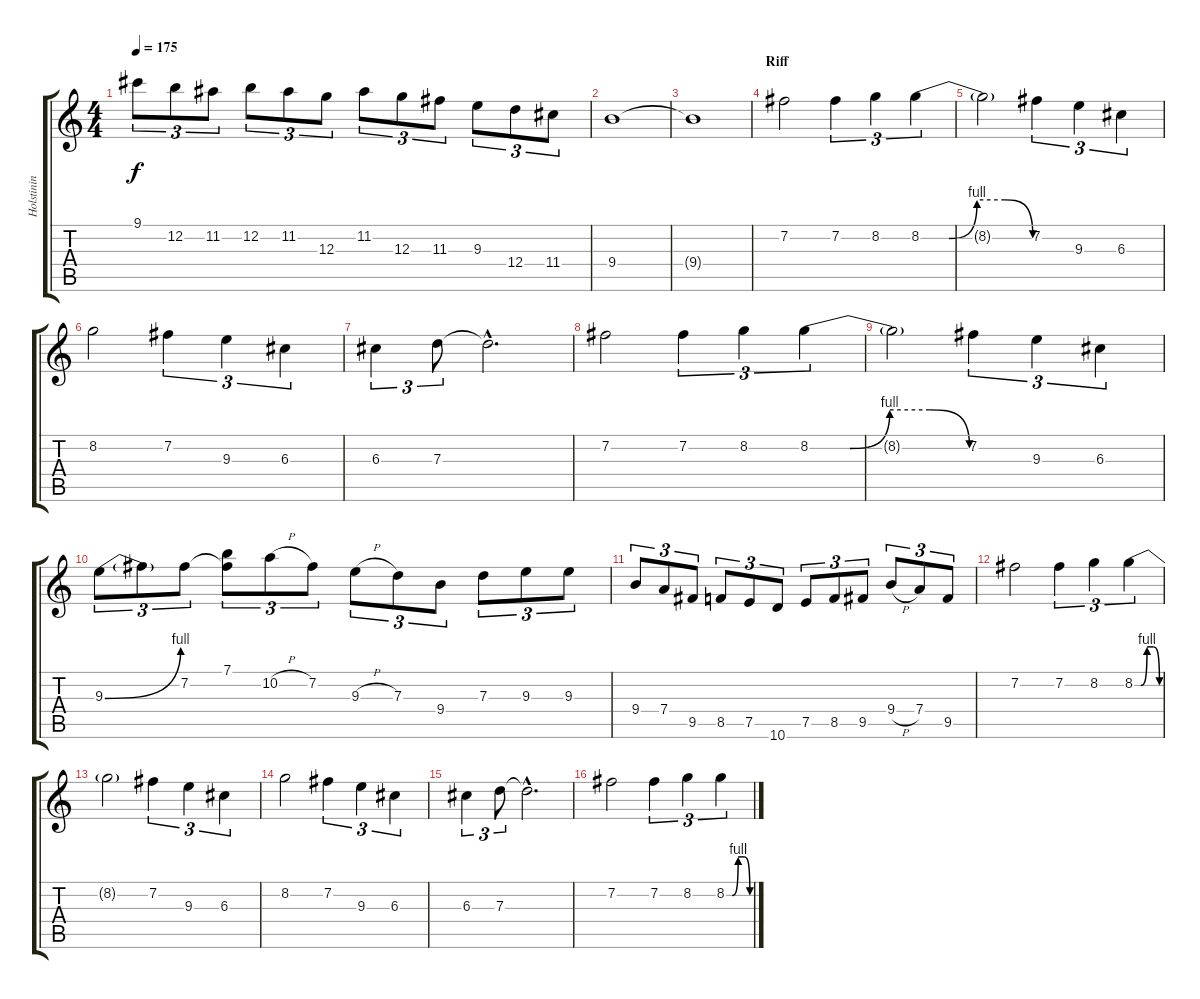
\track ("Holstinin" "Holstinin") {instrument distortionguitar}
\staff {score tabs}
\tuning (E4 B3 G3 D3 A2 E2) {hide}
\ts (4 4)
\tempo 175
\clef g2
\ks c
9.1.8{tu (3 2) dy f} 12.2.8{tu (3 2)} 11.2.8{tu (3 2)} 12.2.8{tu (3 2)} 11.2.8{tu (3 2)} 12.3.8{tu (3 2)} 11.2.8{tu (3 2)} 12.3.8{tu (3 2)} 11.3.8{tu (3 2)} 9.3.8{tu (3 2)} 12.4.8{tu (3 2)} 11.4.8{tu (3 2)} |
9.4.1 |
9.4{t}.1 |
\section ("" "Riff")
7.2.2{instrument overdrivenguitar} 7.2.4{tu (3 2)} 8.2.4{tu (3 2)} 8.2{be (custom 0 0 15 0 30 4 45 4 60 0)}.4{tu (3 2)} |
8.2{t}.2 7.2.4{tu (3 2)} 9.3.4{tu (3 2)} 6.3.4{tu (3 2)} |
8.2.2 7.2.4{tu (3 2)} 9.3.4{tu (3 2)} 6.3.4{tu (3 2)} |
6.3.4{tu (3 2)} 7.3.8{tu (3 2)} 7.3{hac t}.2{d} |
7.2.2 7.2.4{tu (3 2)} 8.2.4{tu (3 2)} 8.2{be (custom 0 0 15 0 30 4 45 4 60 0)}.4{tu (3 2)} |
8.2{t}.2 7.2.4{tu (3 2)} 9.3.4{tu (3 2)} 6.3.4{tu (3 2)} |
9.3{be (bend 0 0 60 4)}.8{tu (3 2)} 9.3{t}.8{tu (3 2)} 7.2.8{tu (3 2)} (7.1 7.2{t}).8{tu (3 2)} 10.2{h}.8{tu (3 2)} 7.2.8{tu (3 2)} 9.3{h}.8{tu (3 2)} 7.3.8{tu (3 2)} 9.4.8{tu (3 2)} 7.3.8{tu (3 2)} 9.3.8{tu (3 2)} 9.3.8{tu (3 2)} |
9.4.8{tu (3 2)} 7.4.8{tu (3 2)} 9.5.8{tu (3 2)} 8.5.8{tu (3 2)} 7.5.8{tu (3 2)} 10.6.8{tu (3 2)} 7.5.8{tu (3 2)} 8.5.8{tu (3 2)} 9.5.8{tu (3 2)} 9.4{h}.8{tu (3 2)} 7.4.8{tu (3 2)} 9.5.8{tu (3 2)} |
7.2.2 7.2.4{tu (3 2)} 8.2.4{tu (3 2)} 8.2{be (custom 0 0 15 0 30 4 45 4 60 0)}.4{tu (3 2)} |
8.2{t}.2 7.2.4{tu (3 2)} 9.3.4{tu (3 2)} 6.3.4{tu (3 2)} |
8.2.2 7.2.4{tu (3 2)} 9.3.4{tu (3 2)} 6.3.4{tu (3 2)} |
6.3.4{tu (3 2)} 7.3.8{tu (3 2)} 7.3{hac t}.2{d} |
7.2.2 7.2.4{tu (3 2)} 8.2.4{tu (3 2)} 8.2{be (custom 0 0 15 0 30 4 45 4 60 0)}.4{tu (3 2)}
